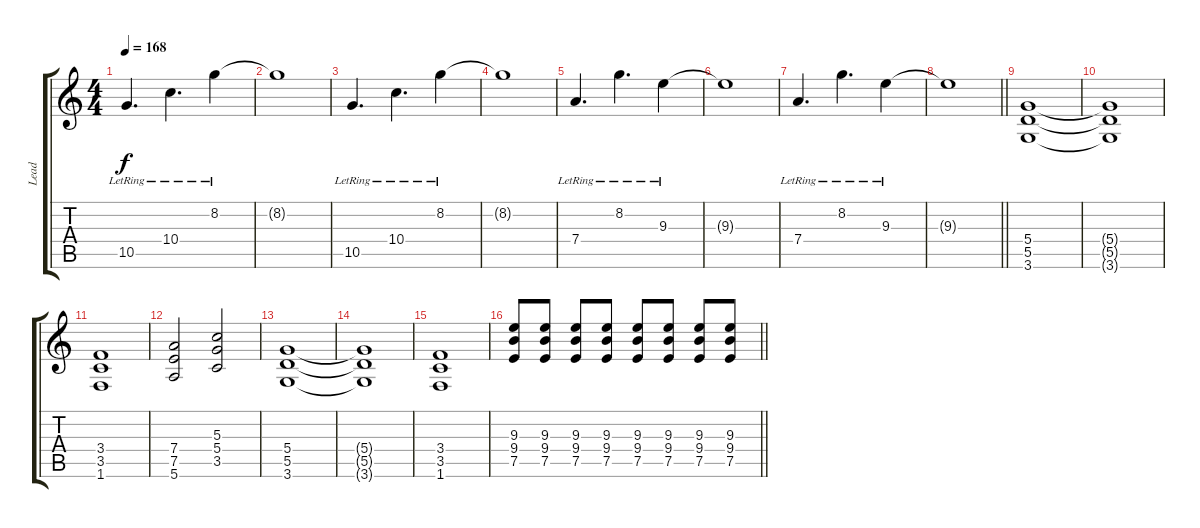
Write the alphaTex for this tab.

\track ("Lead" "Lead") {instrument overdrivenguitar}
\staff {score tabs}
\tuning (E4 B3 G3 D3 A2 E2) {hide}
\ts (4 4)
\tempo 168
\clef g2
\ks c
10.5{lr}.4{d dy f} 10.4{lr}.4{d} 8.2{lr}.4 |
8.2{t}.1 |
10.5{lr}.4{d} 10.4{lr}.4{d} 8.2{lr}.4 |
8.2{t}.1 |
7.4{lr}.4{d} 8.2{lr}.4{d} 9.3{lr}.4 |
9.3{t}.1 |
7.4{lr}.4{d} 8.2{lr}.4{d} 9.3{lr}.4 |
\barLineRight lightlight
9.3{t}.1 |
\section ("" "")
(5.4 5.5 3.6).1{instrument overdrivenguitar} |
(5.4{t} 5.5{t} 3.6{t}).1 |
(3.4 3.5 1.6).1 |
(7.4 7.5 5.6).2 (5.3 5.4 3.5).2 |
(5.4 5.5 3.6).1 |
(5.4{t} 5.5{t} 3.6{t}).1 |
(3.4 3.5 1.6).1 |
\barLineRight lightlight
(9.3 9.4 7.5).8 (9.3 9.4 7.5).8 (9.3 9.4 7.5).8 (9.3 9.4 7.5).8 (9.3 9.4 7.5).8 (9.3 9.4 7.5).8 (9.3 9.4 7.5).8 (9.3 9.4 7.5).8
